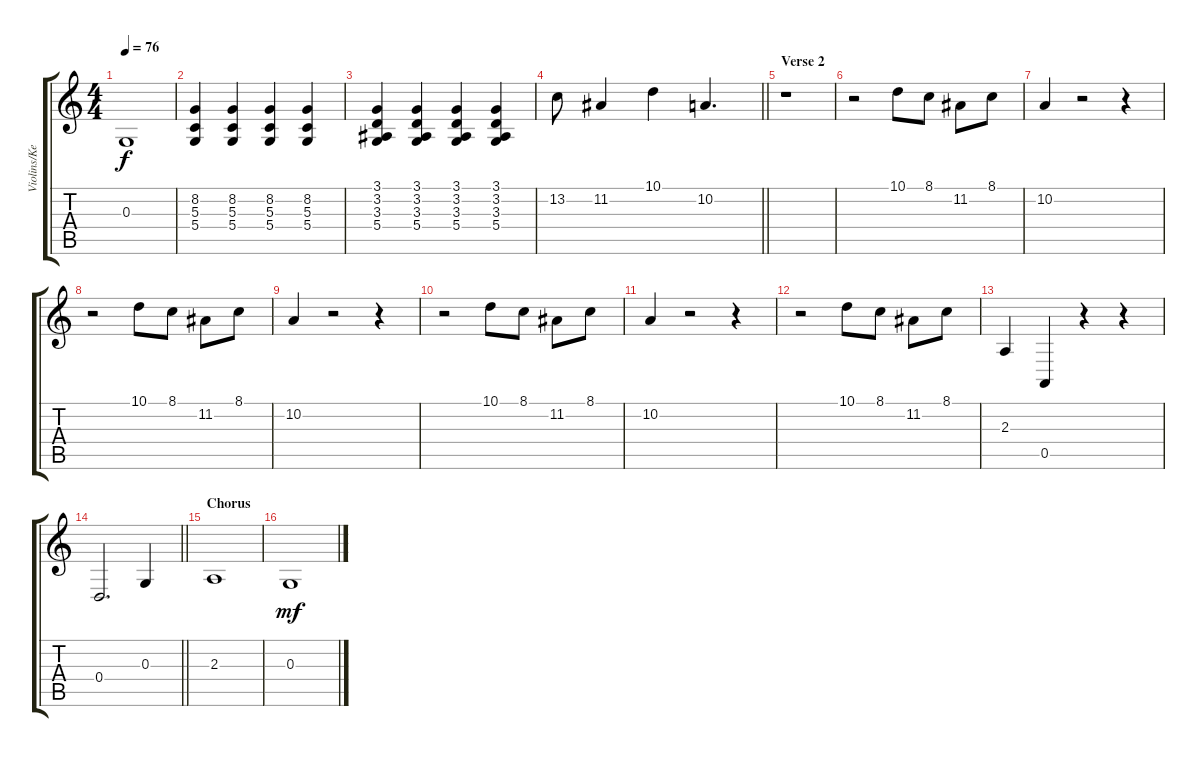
\track ("Violins/Keys" "Violins/Ke") {instrument tremolostrings}
\staff {score tabs}
\tuning (E4 B3 G3 D3 A2 E2) {hide}
\ts (4 4)
\tempo 76
\clef g2
\ks c
0.3.1{dy f} |
(8.2 5.3 5.4).4{volume 10 instrument pizzicatostrings} (8.2 5.3 5.4).4 (8.2 5.3 5.4).4 (8.2 5.3 5.4).4 |
(3.1 3.2 3.3 5.4).4 (3.1 3.2 3.3 5.4).4 (3.1 3.2 3.3 5.4).4 (3.1 3.2 3.3 5.4).4 |
\barLineRight lightlight
13.2.8{volume 13 instrument tremolostrings} 11.2.4 10.1.4 10.2.4{d} |
\section ("" "Verse 2")
r.1 |
r.2 10.1.8 8.1.8 11.2.8 8.1.8 |
10.2.4 r.2 r.4 |
r.2 10.1.8 8.1.8 11.2.8 8.1.8 |
10.2.4 r.2 r.4 |
r.2 10.1.8 8.1.8 11.2.8 8.1.8 |
10.2.4 r.2 r.4 |
r.2 10.1.8 8.1.8 11.2.8 8.1.8 |
2.3.4 0.5.4 r.4 r.4 |
\barLineRight lightlight
0.4.2{d} 0.3.4 |
\section ("" "Chorus")
2.3.1 |
0.3.1{dy mf}
